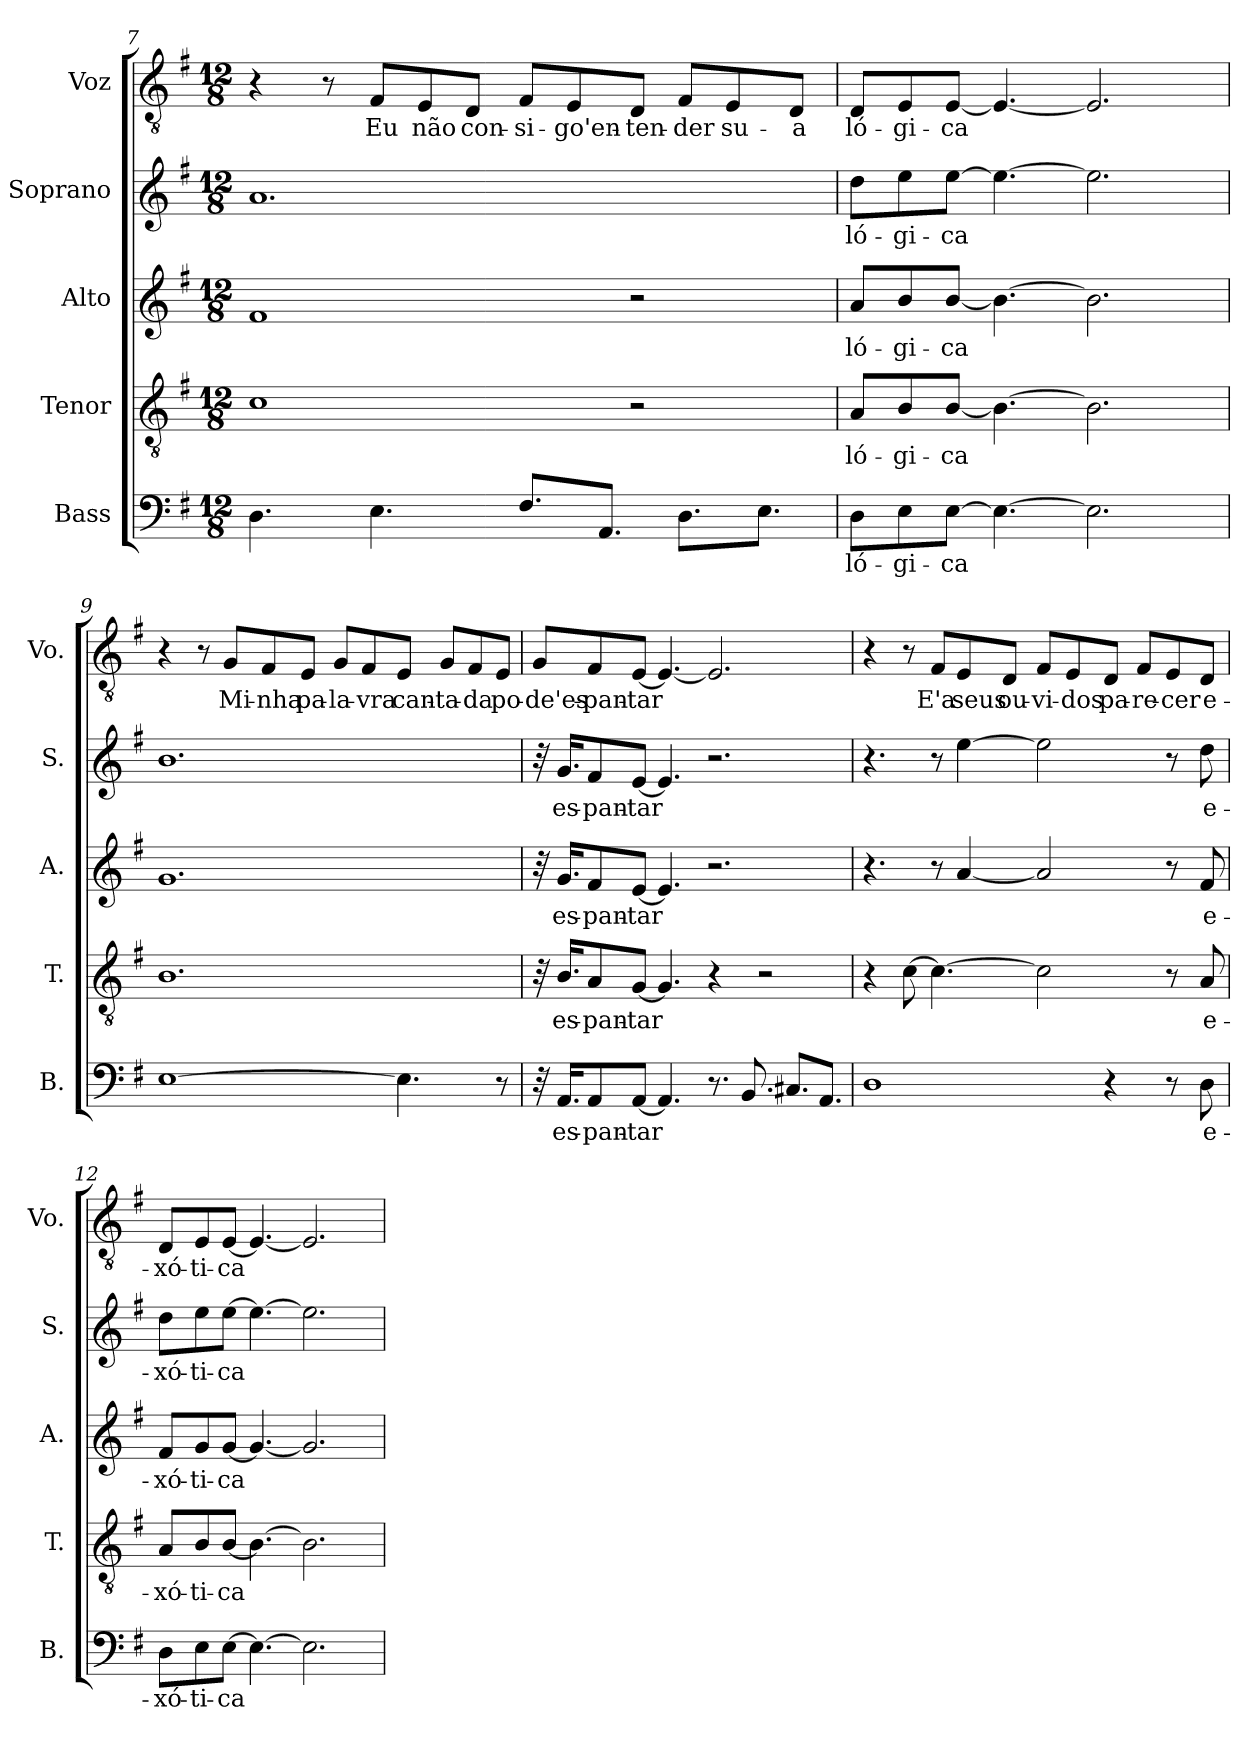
**kern	**text	**kern	**text	**kern	**text	**kern	**text	**kern	**text
*part5	*part5	*part4	*part4	*part3	*part3	*part2	*part2	*part1	*part1
*staff5	*staff5	*staff4	*staff4	*staff3	*staff3	*staff2	*staff2	*staff1	*staff1
*I"Bass	*	*I"Tenor	*	*I"Alto	*	*I"Soprano	*	*I"Voz	*
*I'B.	*	*I'T.	*	*I'A.	*	*I'S.	*	*I'Vo.	*
!!LO:PB:g=z
*clefF4	*	*clefGv2	*	*clefG2	*	*clefG2	*	*clefGv2	*
*k[f#]	*	*k[f#]	*	*k[f#]	*	*k[f#]	*	*k[f#]	*
*M12/8	*	*M12/8	*	*M12/8	*	*M12/8	*	*M12/8	*
=7	=7	=7	=7	=7	=7	=7	=7	=7	=7
4.D\	.	1c	.	1f#	.	1.a	.	4r	.
.	.	.	.	.	.	.	.	8r	.
!	!	!	!	!	!	!	!	!	!LO:LY:b
4.E\	.	.	.	.	.	.	.	8F#/L	Eu
!	!	!	!	!	!	!	!	!	!LO:LY:b
.	.	.	.	.	.	.	.	8E/	não
!	!	!	!	!	!	!	!	!	!LO:LY:b
.	.	.	.	.	.	.	.	8D/J	con-
!	!	!	!	!	!	!	!	!	!LO:LY:b
8.F#/L	.	.	.	.	.	.	.	8F#/L	-si-
!	!	!	!	!	!	!	!	!	!LO:LY:b
.	.	.	.	.	.	.	.	8E/	-go'en-
8.AA/J	.	.	.	.	.	.	.	.	.
!	!	!	!	!	!	!	!	!	!LO:LY:b
.	.	2r	.	2r	.	.	.	8D/J	-ten-
!	!	!	!	!	!	!	!	!	!LO:LY:b
8.D\L	.	.	.	.	.	.	.	8F#/L	-der
!	!	!	!	!	!	!	!	!	!LO:LY:b
.	.	.	.	.	.	.	.	8E/	su-
8.E\J	.	.	.	.	.	.	.	.	.
!	!	!	!	!	!	!	!	!	!LO:LY:b
.	.	.	.	.	.	.	.	8D/J	-a
=8	=8	=8	=8	=8	=8	=8	=8	=8	=8
!	!LO:LY:b	!	!LO:LY:b	!	!LO:LY:b	!	!LO:LY:b	!	!LO:LY:b
8D\L	ló-	8A/L	ló-	8a/L	ló-	8dd\L	ló-	8D/L	ló-
!	!LO:LY:b	!	!LO:LY:b	!	!LO:LY:b	!	!LO:LY:b	!	!LO:LY:b
8E\	-gi-	8B/	-gi-	8b/	-gi-	8ee\	-gi-	8E/	-gi-
!	!LO:LY:b	!	!LO:LY:b	!	!LO:LY:b	!	!LO:LY:b	!	!LO:LY:b
[8E\J	-ca	[8B/J	-ca	[8b/J	-ca	[8ee\J	-ca	[8E/J	-ca
4.E\_	.	4.B\_	.	4.b\_	.	4.ee\_	.	4.E/_	.
2.E\]	.	2.B\]	.	2.b\]	.	2.ee\]	.	2.E/]	.
=9	=9	=9	=9	=9	=9	=9	=9	=9	=9
[1E	.	1.B	.	1.g	.	1.b	.	4r	.
.	.	.	.	.	.	.	.	8r	.
!	!	!	!	!	!	!	!	!	!LO:LY:b
.	.	.	.	.	.	.	.	8G/L	Mi-
!	!	!	!	!	!	!	!	!	!LO:LY:b
.	.	.	.	.	.	.	.	8F#/	-nha
!	!	!	!	!	!	!	!	!	!LO:LY:b
.	.	.	.	.	.	.	.	8E/J	pa-
!	!	!	!	!	!	!	!	!	!LO:LY:b
.	.	.	.	.	.	.	.	8G/L	-la-
!	!	!	!	!	!	!	!	!	!LO:LY:b
.	.	.	.	.	.	.	.	8F#/	-vra
!	!	!	!	!	!	!	!	!	!LO:LY:b
4.E\]	.	.	.	.	.	.	.	8E/J	can-
!	!	!	!	!	!	!	!	!	!LO:LY:b
.	.	.	.	.	.	.	.	8G/L	-ta-
!	!	!	!	!	!	!	!	!	!LO:LY:b
.	.	.	.	.	.	.	.	8F#/	-da
!	!	!	!	!	!	!	!	!	!LO:LY:b
8r	.	.	.	.	.	.	.	8E/J	po-
!!LO:LB:g=z
=10	=10	=10	=10	=10	=10	=10	=10	=10	=10
!	!	!	!	!	!	!	!	!	!LO:LY:b
32r	.	32r	.	32r	.	32r	.	8G/L	-de'es-
!	!LO:LY:b	!	!LO:LY:b	!	!LO:LY:b	!	!LO:LY:b	!	!
16.AA/KL	-es-	16.B/KL	-es-	16.g/KL	-es-	16.g/KL	-es-	.	.
!	!LO:LY:b	!	!LO:LY:b	!	!LO:LY:b	!	!LO:LY:b	!	!LO:LY:b
8AA/	-pan-	8A/	-pan-	8f#/	-pan-	8f#/	-pan-	8F#/	-pan-
!	!LO:LY:b	!	!LO:LY:b	!	!LO:LY:b	!	!LO:LY:b	!	!LO:LY:b
[8AA/J	-tar	[8G/J	-tar	[8e/J	-tar	[8e/J	-tar	[8E/J	-tar
4.AA/]	.	4.G/]	.	4.e/]	.	4.e/]	.	4.E/_	.
8.r	.	4r	.	2.r	.	2.r	.	2.E/]	.
8.BB/	.	.	.	.	.	.	.	.	.
.	.	2r	.	.	.	.	.	.	.
8.C#X/L	.	.	.	.	.	.	.	.	.
8.AA/J	.	.	.	.	.	.	.	.	.
=11	=11	=11	=11	=11	=11	=11	=11	=11	=11
1D	.	4r	.	4.r	.	4.r	.	4r	.
.	.	[8c\	.	.	.	.	.	8r	.
!	!	!	!	!	!	!	!	!	!LO:LY:b
.	.	4.c\_	.	8r	.	8r	.	8F#/L	E'a
!	!	!	!	!	!	!	!	!	!LO:LY:b
.	.	.	.	[4a/	.	[4ee\	.	8E/	seus
!	!	!	!	!	!	!	!	!	!LO:LY:b
.	.	.	.	.	.	.	.	8D/J	ou-
!	!	!	!	!	!	!	!	!	!LO:LY:b
.	.	2c\]	.	2a/]	.	2ee\]	.	8F#/L	-vi-
!	!	!	!	!	!	!	!	!	!LO:LY:b
.	.	.	.	.	.	.	.	8E/	-dos
!	!	!	!	!	!	!	!	!	!LO:LY:b
4r	.	.	.	.	.	.	.	8D/J	pa-
!	!	!	!	!	!	!	!	!	!LO:LY:b
.	.	.	.	.	.	.	.	8F#/L	-re-
!	!	!	!	!	!	!	!	!	!LO:LY:b
8r	.	8r	.	8r	.	8r	.	8E/	-cer
!	!LO:LY:b	!	!LO:LY:b	!	!LO:LY:b	!	!LO:LY:b	!	!LO:LY:b
8D\	e-	8A/	e-	8f#/	e-	8dd\	e-	8D/J	e-
=12	=12	=12	=12	=12	=12	=12	=12	=12	=12
!	!LO:LY:b	!	!LO:LY:b	!	!LO:LY:b	!	!LO:LY:b	!	!LO:LY:b
8D\L	-xó-	8A/L	-xó-	8f#/L	-xó-	8dd\L	-xó-	8D/L	-xó-
!	!LO:LY:b	!	!LO:LY:b	!	!LO:LY:b	!	!LO:LY:b	!	!LO:LY:b
8E\	-ti-	8B/	-ti-	8g/	-ti-	8ee\	-ti-	8E/	-ti-
!	!LO:LY:b	!	!LO:LY:b	!	!LO:LY:b	!	!LO:LY:b	!	!LO:LY:b
[8E\J	-ca	[8B/J	-ca	[8g/J	-ca	[8ee\J	-ca	[8E/J	-ca
4.E\_	.	4.B\_	.	4.g/_	.	4.ee\_	.	4.E/_	.
2.E\]	.	2.B\]	.	2.g/]	.	2.ee\]	.	2.E/]	.
=	=	=	=	=	=	=	=	=	=
*-	*-	*-	*-	*-	*-	*-	*-	*-	*-
